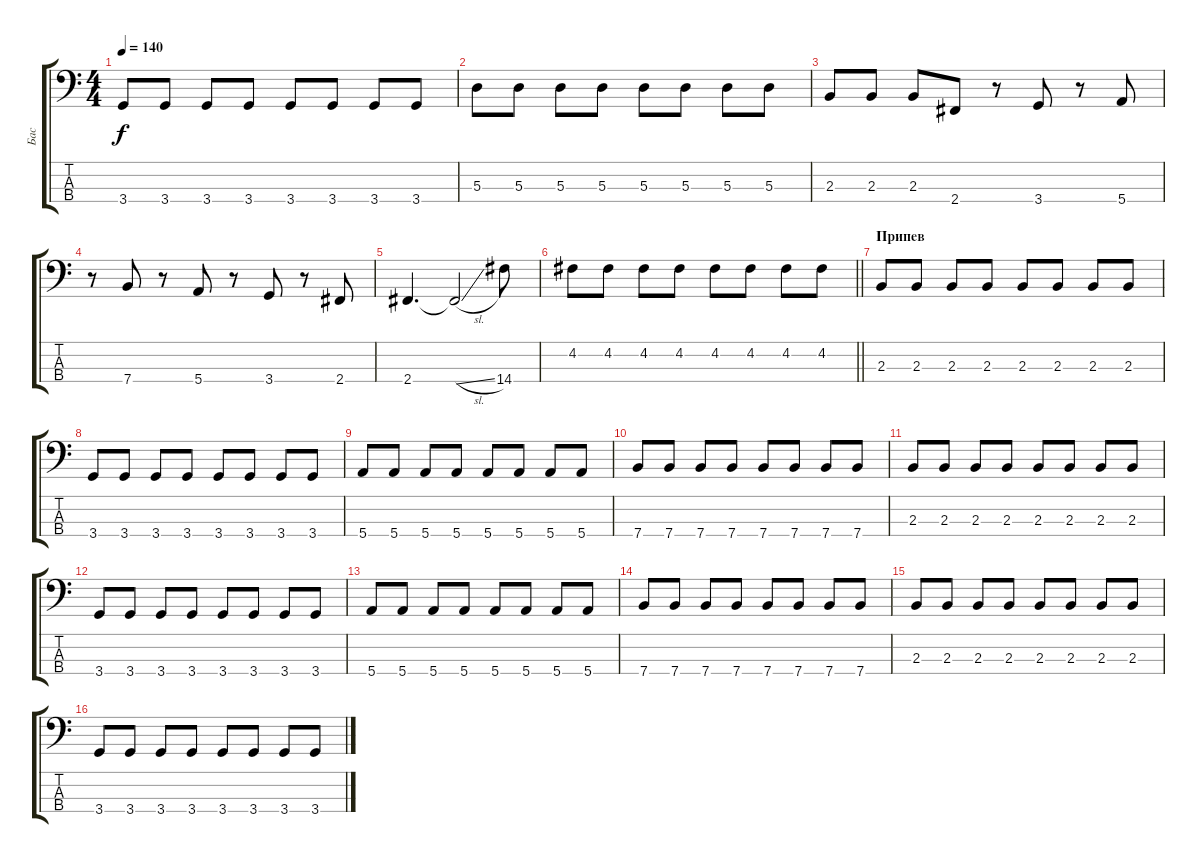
\track ("Бас" "Бас") {instrument electricbassfinger}
\staff {score tabs}
\tuning (G2 D2 A1 E1) {hide}
\ts (4 4)
\tempo 140
\clef f4
\ks c
3.4.8{dy f} 3.4.8 3.4.8 3.4.8 3.4.8 3.4.8 3.4.8 3.4.8 |
5.3.8 5.3.8 5.3.8 5.3.8 5.3.8 5.3.8 5.3.8 5.3.8 |
2.3.8 2.3.8 2.3.8 2.4.8 r.8 3.4.8 r.8 5.4.8 |
r.8 7.4.8 r.8 5.4.8 r.8 3.4.8 r.8 2.4.8 |
2.4.4{d} 2.4{sl t}.2 14.4.8 |
\barLineRight lightlight
4.2.8 4.2.8 4.2.8 4.2.8 4.2.8 4.2.8 4.2.8 4.2.8 |
\section ("" "Припев")
2.3.8 2.3.8 2.3.8 2.3.8 2.3.8 2.3.8 2.3.8 2.3.8 |
3.4.8 3.4.8 3.4.8 3.4.8 3.4.8 3.4.8 3.4.8 3.4.8 |
5.4.8 5.4.8 5.4.8 5.4.8 5.4.8 5.4.8 5.4.8 5.4.8 |
7.4.8 7.4.8 7.4.8 7.4.8 7.4.8 7.4.8 7.4.8 7.4.8 |
2.3.8 2.3.8 2.3.8 2.3.8 2.3.8 2.3.8 2.3.8 2.3.8 |
3.4.8 3.4.8 3.4.8 3.4.8 3.4.8 3.4.8 3.4.8 3.4.8 |
5.4.8 5.4.8 5.4.8 5.4.8 5.4.8 5.4.8 5.4.8 5.4.8 |
7.4.8 7.4.8 7.4.8 7.4.8 7.4.8 7.4.8 7.4.8 7.4.8 |
2.3.8 2.3.8 2.3.8 2.3.8 2.3.8 2.3.8 2.3.8 2.3.8 |
3.4.8 3.4.8 3.4.8 3.4.8 3.4.8 3.4.8 3.4.8 3.4.8
